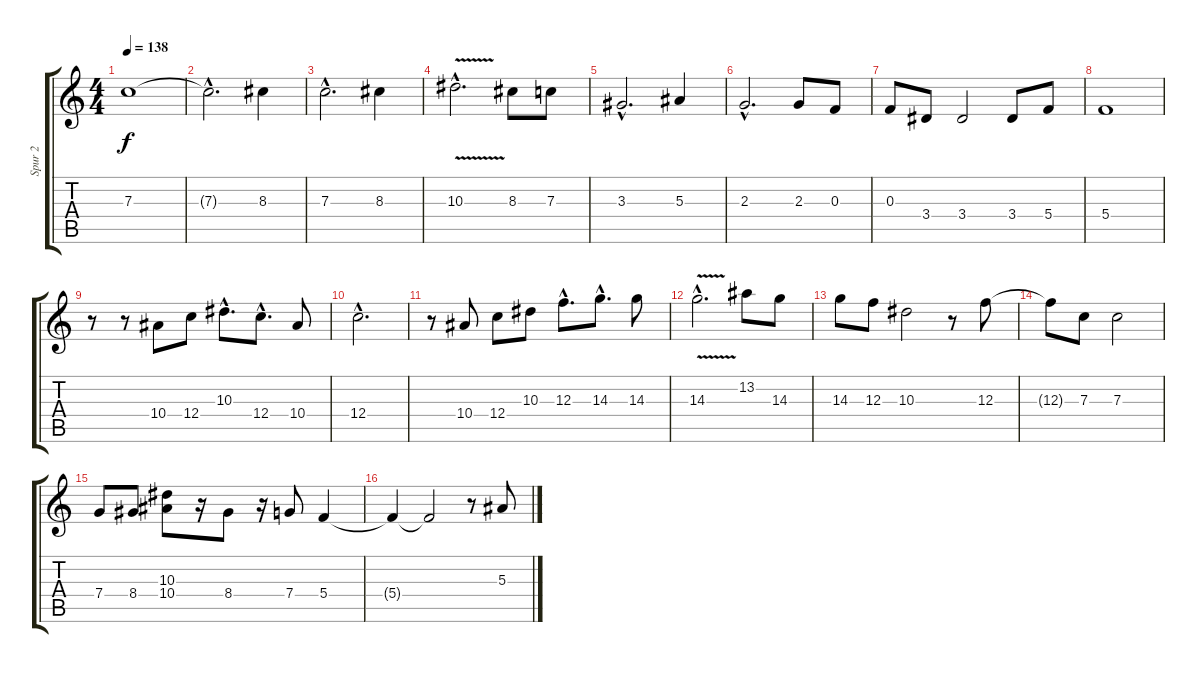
\track ("Spur 2" "Spur 2") {instrument distortionguitar}
\staff {score tabs}
\tuning (D4 A3 F3 C3 G2 C2) {hide}
\ts (4 4)
\tempo 138
\clef g2
\ks c
7.3.1{dy f instrument distortionguitar} |
7.3{hac t}.2{d} 8.3.4 |
7.3{hac}.2{d} 8.3.4 |
10.3{v hac}.2{d} 8.3.8 7.3.8 |
3.3{hac}.2{d} 5.3.4 |
2.3{hac}.2{d} 2.3.8 0.3.8 |
0.3.8 3.4.8 3.4.2 3.4.8 5.4.8 |
5.4.1 |
r.8 r.8 10.4.8 12.4.8 10.3{hac}.8{d} 12.4{hac}.8{d} 10.4.8 |
12.4{hac}.2{d} |
r.8 10.4.8 12.4.8 10.3.8 12.3{hac}.8{d} 14.3{hac}.8{d} 14.3.8 |
14.3{v hac}.2{d} 13.2.8 14.3.8 |
14.3.8 12.3.8 10.3.2 r.8 12.3.8 |
12.3{t}.8 7.3.8 7.3.2 |
7.4.8 8.4.8 (10.3 10.4).8 r.16 8.4.8 r.16 7.4.8 5.4.4 |
5.4{t}.4 5.4{t}.2 r.8 5.3.8
